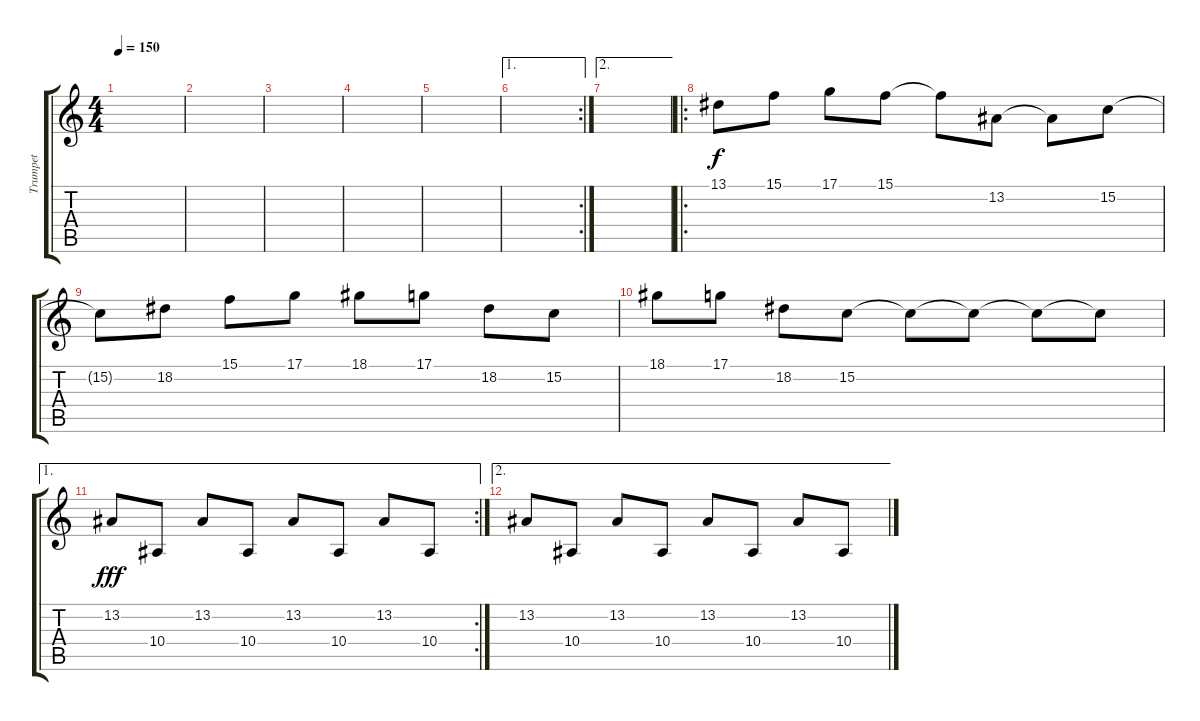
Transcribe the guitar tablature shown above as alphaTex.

\track ("Trumpet" "Trumpet") {instrument trumpet}
\staff {score tabs}
\tuning (D4 A3 F3 C3 G2 C2) {hide}
\ts (4 4)
\tempo 150
\clef g2
\ks c
|
|
|
|
|
\ae 1
\rc 2
|
\ae 2
|
\ro
13.1.8 15.1.8 17.1.8 15.1.8 15.1{t}.8 13.2.8 13.2{t}.8 15.2.8 |
15.2{t}.8 18.2.8 15.1.8 17.1.8 18.1.8 17.1.8 18.2.8 15.2.8 |
18.1.8 17.1.8 18.2.8 15.2.8 15.2{t}.8 15.2{t}.8 15.2{t}.8 15.2{t}.8 |
\ae 1
\rc 2
13.2.8{dy fff} 10.4.8 13.2.8 10.4.8 13.2.8 10.4.8 13.2.8 10.4.8 |
\ae 2
13.2.8 10.4.8 13.2.8 10.4.8 13.2.8 10.4.8 13.2.8 10.4.8
